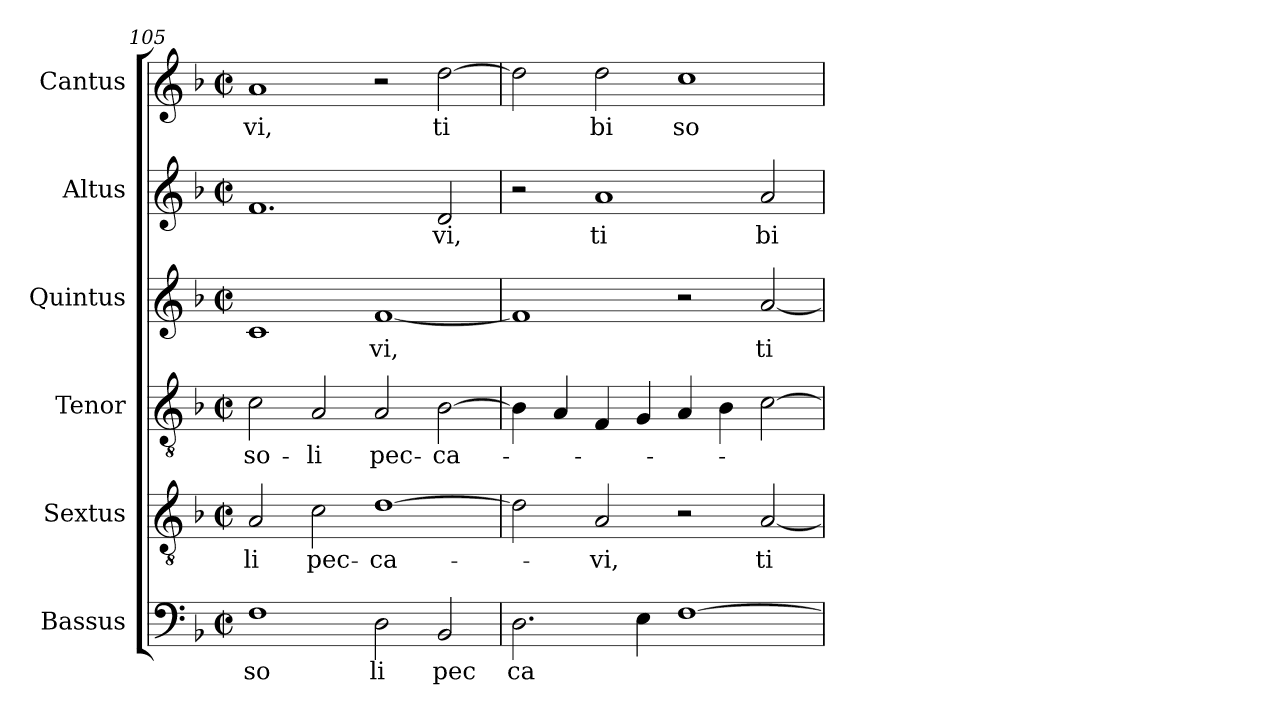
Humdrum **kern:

**kern	**text	**kern	**text	**kern	**text	**kern	**text	**kern	**text	**kern	**text
*part6	*part6	*part5	*part5	*part4	*part4	*part3	*part3	*part2	*part2	*part1	*part1
*staff6	*staff6	*staff5	*staff5	*staff4	*staff4	*staff3	*staff3	*staff2	*staff2	*staff1	*staff1
*I"Bassus	*	*I"Sextus	*	*I"Tenor	*	*I"Quintus	*	*I"Altus	*	*I"Cantus	*
*clefF4	*	*clefGv2	*	*clefGv2	*	*clefG2	*	*clefG2	*	*clefG2	*
*k[b-]	*	*k[b-]	*	*k[b-]	*	*k[b-]	*	*k[b-]	*	*k[b-]	*
*F:	*	*F:	*	*F:	*	*F:	*	*F:	*	*F:	*
*M2/2	*	*M2/2	*	*M2/2	*	*M2/2	*	*M2/2	*	*M2/2	*
*met(c|)	*	*met(c|)	*	*met(c|)	*	*met(c|)	*	*met(c|)	*	*met(c|)	*
=105	=105	=105	=105	=105	=105	=105	=105	=105	=105	=105	=105
!	!LO:LY:b:cj	!	!LO:LY:b:cj	!	!LO:LY:b:cj	!	!	!	!	!	!LO:LY:b:cj
1F	so	2A/	-li	2c\	so-	1c	.	1.f	.	1a	vi,
!	!	!	!LO:LY:b:cj	!	!LO:LY:b:cj	!	!	!	!	!	!
.	.	2c\	pec-	2A/	-li	.	.	.	.	.	.
!	!LO:LY:b:cj	!	!LO:LY:b:cj	!	!LO:LY:b:cj	!	!LO:LY:b:cj	!	!	!	!
2D\	li	[>1d	-ca-	2A/	pec-	[<1f	vi,	.	.	2r	.
!	!LO:LY:b:cj	!	!	!	!LO:LY:b:cj	!	!	!	!LO:LY:b:cj	!	!LO:LY:b:cj
2BB-/	pec	.	.	[>2B-\	-ca-	.	.	2d/	vi,	[>2dd\	ti
=106	=106	=106	=106	=106	=106	=106	=106	=106	=106	=106	=106
!	!LO:LY:b:cj	!	!	!	!	!	!	!	!	!	!
2.D\	ca	2d\]	.	4B-\]	.	1f]	.	2r	.	2dd\]	.
.	.	.	.	4A/	.	.	.	.	.	.	.
!	!	!	!LO:LY:b:cj	!	!	!	!	!	!LO:LY:b:cj	!	!LO:LY:b:cj
.	.	2A/	-vi,	4F/	.	.	.	1a	ti	2dd\	bi
4E\	.	.	.	4G/	.	.	.	.	.	.	.
!	!	!	!	!	!	!	!	!	!	!	!LO:LY:b:cj
[>1F	.	2r	.	4A/	.	2r	.	.	.	1cc	so
.	.	.	.	4B-\	.	.	.	.	.	.	.
!	!	!	!LO:LY:b:cj	!	!	!	!LO:LY:b:cj	!	!LO:LY:b:cj	!	!
.	.	[<2A/	ti-	[>2c\	.	[<2a/	ti	2a/	bi	.	.
=	=	=	=	=	=	=	=	=	=	=	=
*-	*-	*-	*-	*-	*-	*-	*-	*-	*-	*-	*-
